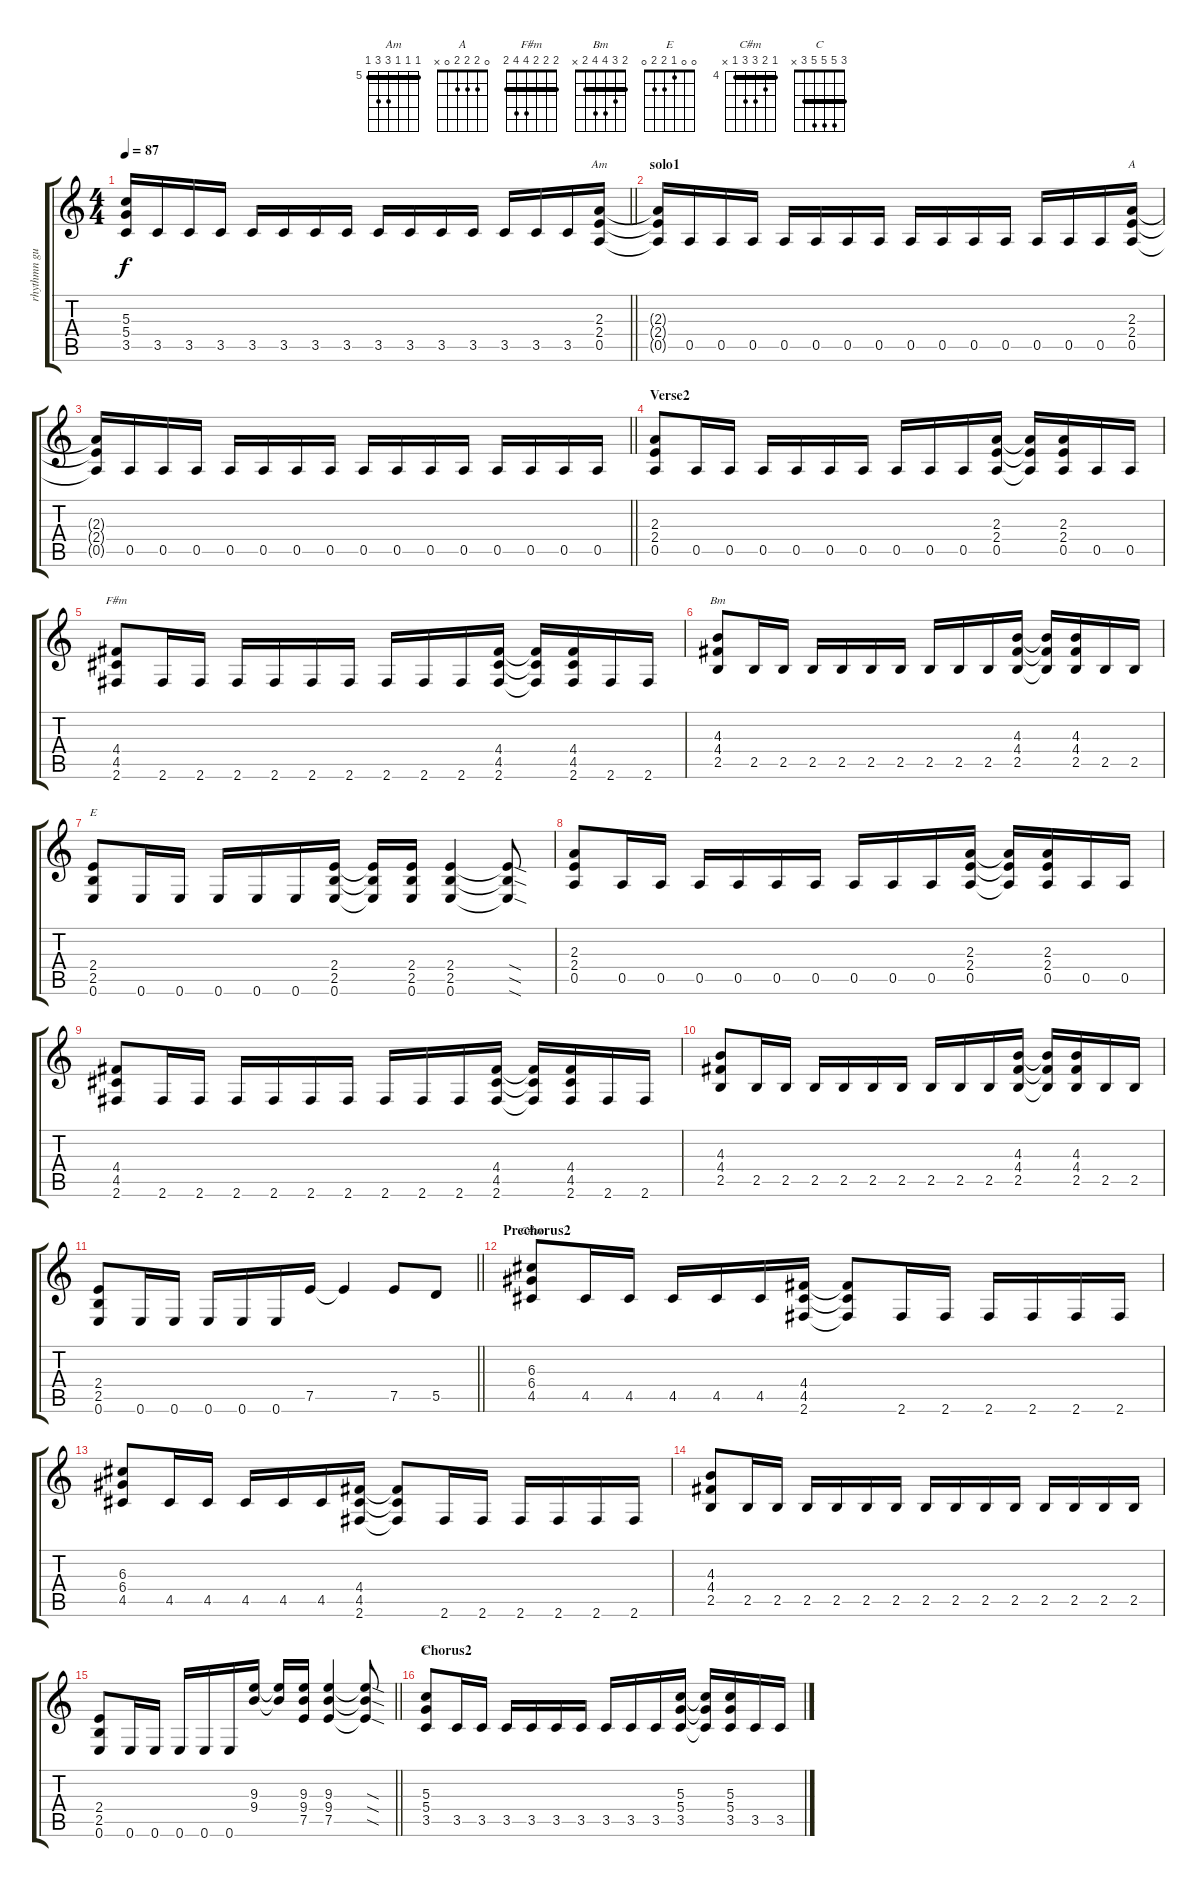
\track ("rhythmn guitar" "rhythmn gu") {instrument distortionguitar}
\staff {score tabs}
\tuning (E4 B3 G3 D3 A2 E2) {hide}
\chord ("Am" 5 5 5 7 7 5) {firstfret 5 barre 5}
\chord ("A" 0 2 2 2 0 x)
\chord ("F#m" 2 2 2 4 4 2) {barre 2}
\chord ("Bm" 2 3 4 4 2 x) {barre 2}
\chord ("E" 0 0 1 2 2 0)
\chord ("C#m" 4 5 6 6 4 x) {firstfret 4 barre 4}
\chord ("C" 3 5 5 5 3 x) {barre 3}
\ts (4 4)
\tempo 87
\clef g2
\barLineRight lightlight
\ks c
(5.3{t} 5.4{t} 3.5{t}).16{dy f} 3.5.16 3.5.16 3.5.16 3.5.16 3.5.16 3.5.16 3.5.16 3.5.16 3.5.16 3.5.16 3.5.16 3.5.16 3.5.16 3.5.16 (2.3 2.4 0.5).16{ch "Am"} |
\section ("" "solo1")
(2.3{t} 2.4{t} 0.5{t}).16 0.5.16 0.5.16 0.5.16 0.5.16 0.5.16 0.5.16 0.5.16 0.5.16 0.5.16 0.5.16 0.5.16 0.5.16 0.5.16 0.5.16 (2.3 2.4 0.5).16{ch "A"} |
\barLineRight lightlight
(2.3{t} 2.4{t} 0.5{t}).16 0.5.16 0.5.16 0.5.16 0.5.16 0.5.16 0.5.16 0.5.16 0.5.16 0.5.16 0.5.16 0.5.16 0.5.16 0.5.16 0.5.16 0.5.16 |
\section ("" "Verse2")
(2.3 2.4 0.5).8 0.5.16 0.5.16 0.5.16 0.5.16 0.5.16 0.5.16 0.5.16 0.5.16 0.5.16 (2.3 2.4 0.5).16 (2.3{t} 2.4{t} 0.5{t}).16 (2.3 2.4 0.5).16 0.5.16 0.5.16 |
(4.4 4.5 2.6).8{ch "F#m"} 2.6.16 2.6.16 2.6.16 2.6.16 2.6.16 2.6.16 2.6.16 2.6.16 2.6.16 (4.4 4.5 2.6).16 (4.4{t} 4.5{t} 2.6{t}).16 (4.4 4.5 2.6).16 2.6.16 2.6.16 |
(4.3 4.4 2.5).8{ch "Bm"} 2.5.16 2.5.16 2.5.16 2.5.16 2.5.16 2.5.16 2.5.16 2.5.16 2.5.16 (4.3 4.4 2.5).16 (4.3{t} 4.4{t} 2.5{t}).16 (4.3 4.4 2.5).16 2.5.16 2.5.16 |
(2.4 2.5 0.6).8{ch "E"} 0.6.16 0.6.16 0.6.16 0.6.16 0.6.16 (2.4 2.5 0.6).16 (2.4{t} 2.5{t} 0.6{t}).16 (2.4 2.5 0.6).16 (2.4 2.5 0.6).4 (2.4{sod t} 2.5{sod t} 0.6{sod t}).8 |
(2.3 2.4 0.5).8 0.5.16 0.5.16 0.5.16 0.5.16 0.5.16 0.5.16 0.5.16 0.5.16 0.5.16 (2.3 2.4 0.5).16 (2.3{t} 2.4{t} 0.5{t}).16 (2.3 2.4 0.5).16 0.5.16 0.5.16 |
(4.4 4.5 2.6).8 2.6.16 2.6.16 2.6.16 2.6.16 2.6.16 2.6.16 2.6.16 2.6.16 2.6.16 (4.4 4.5 2.6).16 (4.4{t} 4.5{t} 2.6{t}).16 (4.4 4.5 2.6).16 2.6.16 2.6.16 |
(4.3 4.4 2.5).8 2.5.16 2.5.16 2.5.16 2.5.16 2.5.16 2.5.16 2.5.16 2.5.16 2.5.16 (4.3 4.4 2.5).16 (4.3{t} 4.4{t} 2.5{t}).16 (4.3 4.4 2.5).16 2.5.16 2.5.16 |
\barLineRight lightlight
(2.4 2.5 0.6).8 0.6.16 0.6.16 0.6.16 0.6.16 0.6.16 7.5.16 7.5{t}.4 7.5.8 5.5.8 |
\section ("" "Prechorus2")
(6.3 6.4 4.5).8{ch "C#m"} 4.5.16 4.5.16 4.5.16 4.5.16 4.5.16 (4.4 4.5 2.6).16 (4.4{t} 4.5{t} 2.6{t}).8 2.6.16 2.6.16 2.6.16 2.6.16 2.6.16 2.6.16 |
(6.3 6.4 4.5).8 4.5.16 4.5.16 4.5.16 4.5.16 4.5.16 (4.4 4.5 2.6).16 (4.4{t} 4.5{t} 2.6{t}).8 2.6.16 2.6.16 2.6.16 2.6.16 2.6.16 2.6.16 |
(4.3 4.4 2.5).8 2.5.16 2.5.16 2.5.16 2.5.16 2.5.16 2.5.16 2.5.16 2.5.16 2.5.16 2.5.16 2.5.16 2.5.16 2.5.16 2.5.16 |
\barLineRight lightlight
(2.4 2.5 0.6).8 0.6.16 0.6.16 0.6.16 0.6.16 0.6.16 (9.3 9.4).16 (9.3{t} 9.4{t}).16 (9.3 9.4 7.5).16 (9.3 9.4 7.5).4 (9.3{sod t} 9.4{sod t} 7.5{sod t}).8 |
\section ("" "Chorus2")
(5.3 5.4 3.5).8{ch "C"} 3.5.16 3.5.16 3.5.16 3.5.16 3.5.16 3.5.16 3.5.16 3.5.16 3.5.16 (5.3 5.4 3.5).16 (5.3{t} 5.4{t} 3.5{t}).16 (5.3 5.4 3.5).16 3.5.16 3.5.16
